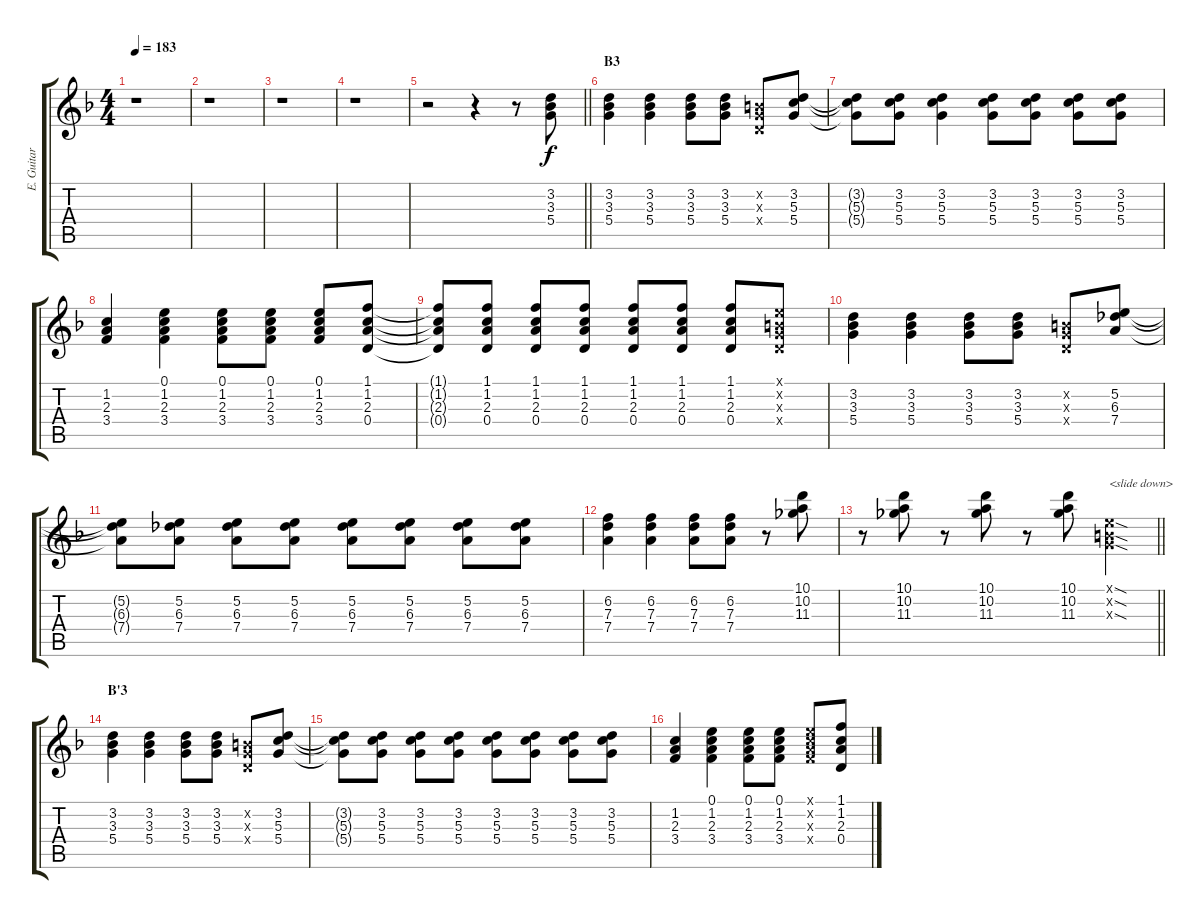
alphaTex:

\track ("E. Guitar III" "E. Guitar ") {instrument overdrivenguitar}
\staff {score tabs}
\tuning (E4 B3 G3 D3 A2 E2) {hide}
\ts (4 4)
\tempo 183
\clef g2
\ks f
r.1{dy f} |
r.1 |
r.1 |
r.1 |
\barLineRight lightlight
r.2 r.4 r.8 (3.2 3.3 5.4).8 |
\section ("" "B3")
(3.2 3.3 5.4).4 (3.2 3.3 5.4).4 (3.2 3.3 5.4).8 (3.2 3.3 5.4).8 (0.2{x} 0.3{x} 0.4{x}).8 (3.2 5.3 5.4).8 |
(3.2{t} 5.3{t} 5.4{t}).8 (3.2 5.3 5.4).8 (3.2 5.3 5.4).4 (3.2 5.3 5.4).8 (3.2 5.3 5.4).8 (3.2 5.3 5.4).8 (3.2 5.3 5.4).8 |
(1.2 2.3 3.4).4 (0.1 1.2 2.3 3.4).4 (0.1 1.2 2.3 3.4).8 (0.1 1.2 2.3 3.4).8 (0.1 1.2 2.3 3.4).8 (1.1 1.2 2.3 0.4).8 |
(1.1{t} 1.2{t} 2.3{t} 0.4{t}).8 (1.1 1.2 2.3 0.4).8 (1.1 1.2 2.3 0.4).8 (1.1 1.2 2.3 0.4).8 (1.1 1.2 2.3 0.4).8 (1.1 1.2 2.3 0.4).8 (1.1 1.2 2.3 0.4).8 (0.1{x} 0.2{x} 0.3{x} 0.4{x}).8 |
(3.2 3.3 5.4).4 (3.2 3.3 5.4).4 (3.2 3.3 5.4).8 (3.2 3.3 5.4).8 (0.2{x} 0.3{x} 0.4{x}).8 (5.2 6.3 7.4).8 |
(5.2{t} 6.3{t} 7.4{t}).8 (5.2 6.3 7.4).8 (5.2 6.3 7.4).8 (5.2 6.3 7.4).8 (5.2 6.3 7.4).8 (5.2 6.3 7.4).8 (5.2 6.3 7.4).8 (5.2 6.3 7.4).8 |
(6.2 7.3 7.4).4 (6.2 7.3 7.4).4 (6.2 7.3 7.4).8 (6.2 7.3 7.4).8 r.8 (10.1 10.2 11.3).8 |
\barLineRight lightlight
r.8 (10.1 10.2 11.3).8 r.8 (10.1 10.2 11.3).8 r.8 (10.1 10.2 11.3).8 (0.1{sod x} 0.2{sod x} 0.3{sod x}).4{txt "<slide down>"} |
\section ("" "B'3")
(3.2 3.3 5.4).4 (3.2 3.3 5.4).4 (3.2 3.3 5.4).8 (3.2 3.3 5.4).8 (0.2{x} 0.3{x} 0.4{x}).8 (3.2 5.3 5.4).8 |
(3.2{t} 5.3{t} 5.4{t}).8 (3.2 5.3 5.4).8 (3.2 5.3 5.4).8 (3.2 5.3 5.4).8 (3.2 5.3 5.4).8 (3.2 5.3 5.4).8 (3.2 5.3 5.4).8 (3.2 5.3 5.4).8 |
(1.2 2.3 3.4).4 (0.1 1.2 2.3 3.4).4 (0.1 1.2 2.3 3.4).8 (0.1 1.2 2.3 3.4).8 (0.1{x} 1.2{x} 2.3{x} 3.4{x}).8 (1.1 1.2 2.3 0.4).8
